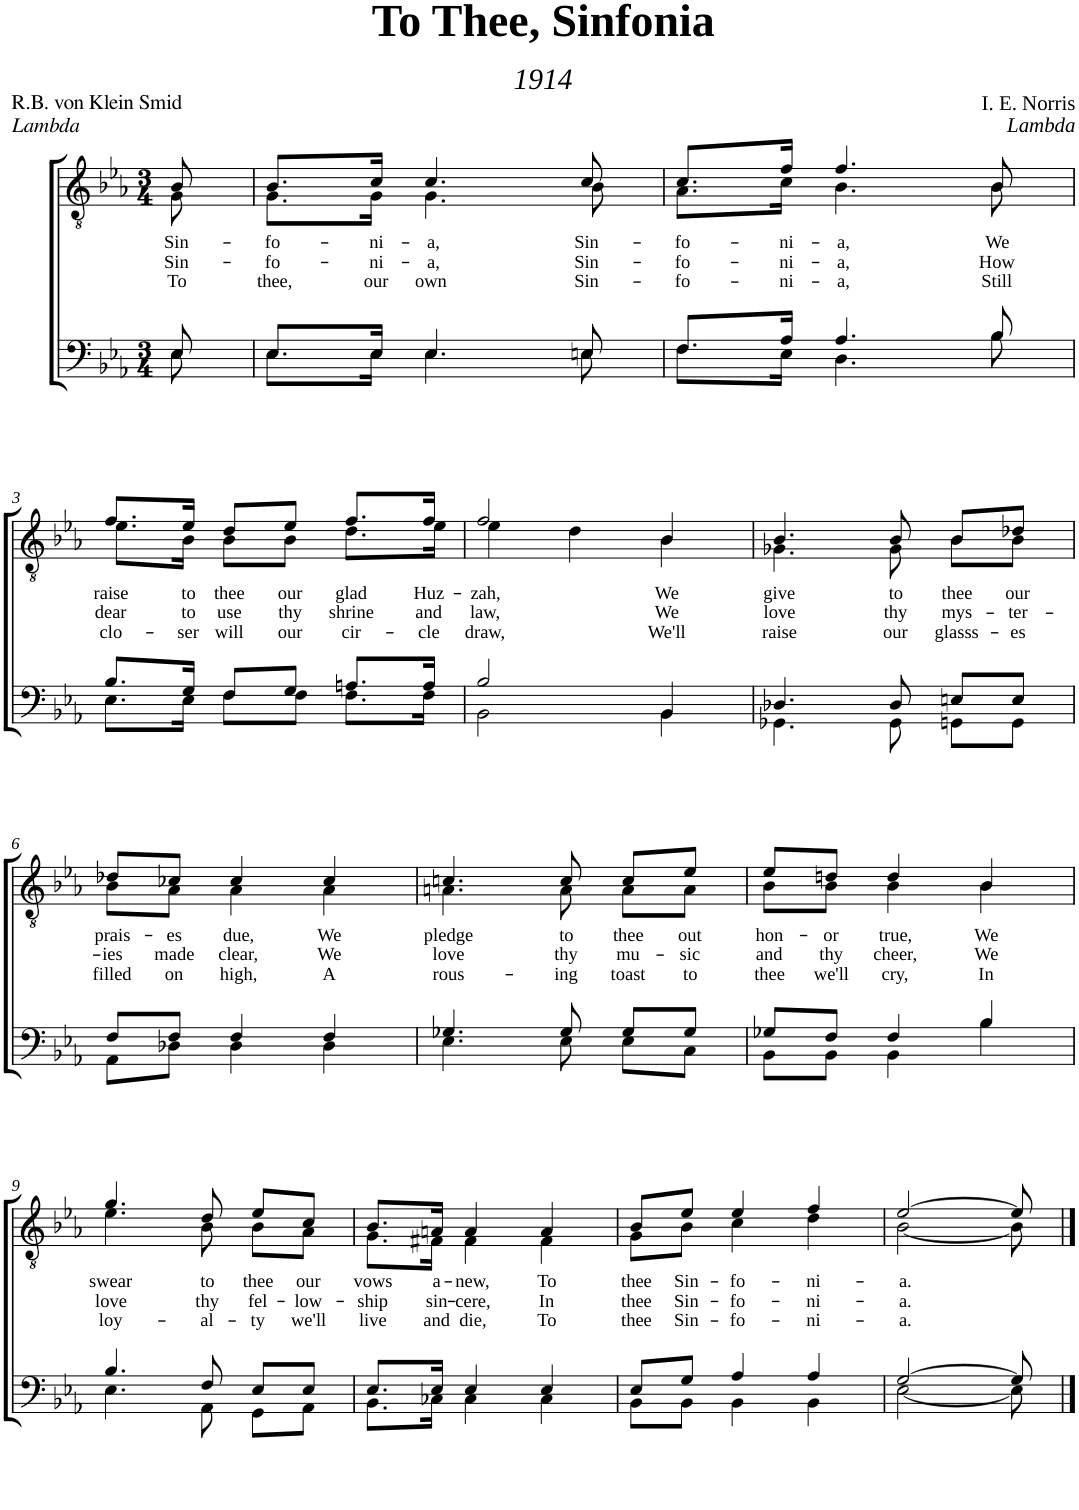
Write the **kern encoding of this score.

**kern	**kern	**text	**text	**text
*part2	*part1	*part1	*part1	*part1
*staff2	*staff1	*staff1	*staff1	*staff1
*I"Bass	*I"Tenor	*	*	*
*clefF4	*clefGv2	*	*	*
*k[b-e-a-]	*k[b-e-a-]	*	*	*
*M3/4	*M3/4	*	*	*
=	=	=	=	=
*^	*	*	*	*
!	!	!	!LO:LY:b	!LO:LY:b	!LO:LY:b
*	*	*^	*	*	*
8E-/	8E-\	8B-/	8G\	Sin-	Sin-	To
=1	=1	=1	=1	=1	=1	=1
!	!	!	!	!LO:LY:b	!LO:LY:b	!LO:LY:b
8.E-/L	8.E-\L	8.B-/L	8.G\L	-fo-	-fo-	thee,
!	!	!	!	!LO:LY:b	!LO:LY:b	!LO:LY:b
16E-/Jk	16E-\Jk	16c/Jk	16G\Jk	-ni-	-ni-	our
!	!	!	!	!LO:LY:b	!LO:LY:b	!LO:LY:b
4.E-/	4.E-\	4.c/	4.G\	-a,	-a,	own
!	!	!	!	!LO:LY:b	!LO:LY:b	!LO:LY:b
8En/	8E\	8c/	8B-\	Sin-	Sin-	Sin-
=2	=2	=2	=2	=2	=2	=2
!	!	!	!	!LO:LY:b	!LO:LY:b	!LO:LY:b
8.F/L	8.F\L	8.c/L	8.A-\L	-fo-	-fo-	-fo-
!	!	!	!	!LO:LY:b	!LO:LY:b	!LO:LY:b
16A-/Jk	16E-\Jk	16f/Jk	16c\Jk	-ni-	-ni-	-ni-
!	!	!	!	!LO:LY:b	!LO:LY:b	!LO:LY:b
4.A-/	4.D\	4.f/	4.B-\	-a,	-a,	-a,
!	!	!	!	!LO:LY:b	!LO:LY:b	!LO:LY:b
8B-/	8B-\	8B-/	8B-\	We	How	Still
!!LO:LB:g=z	!!
=3	=3	=3	=3	=3	=3	=3
!	!	!	!	!LO:LY:b	!LO:LY:b	!LO:LY:b
8.B-/L	8.E-\L	8.f/L	8.e-\L	raise	dear	clo-
!	!	!	!	!LO:LY:b	!LO:LY:b	!LO:LY:b
16G/Jk	16E-\Jk	16e-/Jk	16B-\Jk	to	to	-ser
!	!	!	!	!LO:LY:b	!LO:LY:b	!LO:LY:b
8F/L	8F\L	8d/L	8B-\L	thee	use	will
!	!	!	!	!LO:LY:b	!LO:LY:b	!LO:LY:b
8G/J	8F\J	8e-/J	8B-\J	our	thy	our
!	!	!	!	!LO:LY:b	!LO:LY:b	!LO:LY:b
8.An/L	8.F\L	8.f/L	8.d\L	glad	shrine	cir-
!	!	!	!	!LO:LY:b	!LO:LY:b	!LO:LY:b
16A/Jk	16F\Jk	16f/Jk	16e-\Jk	Huz-	and	-cle
=4	=4	=4	=4	=4	=4	=4
!	!	!	!	!LO:LY:b	!LO:LY:b	!LO:LY:b
2B-/	2BB-\	2f/	4e-\	-zah,	law,	draw,
.	.	.	4d\	.	.	.
!	!	!	!	!LO:LY:b	!LO:LY:b	!LO:LY:b
4BB-/	4BB-\	4B-/	4B-\	We	We	We'll
=5	=5	=5	=5	=5	=5	=5
!	!	!	!	!LO:LY:b	!LO:LY:b	!LO:LY:b
4.D-X/	4.GG-X\	4.B-/	4.G-X\	give	love	raise
!	!	!	!	!LO:LY:b	!LO:LY:b	!LO:LY:b
8D-/	8GG-\	8B-/	8G-\	to	thy	our
!	!	!	!	!LO:LY:b	!LO:LY:b	!LO:LY:b
8En/L	8GGn\L	8B-/L	8B-\L	thee	mys-	glasss-
!	!	!	!	!LO:LY:b	!LO:LY:b	!LO:LY:b
8E/J	8GG\J	8d-X/J	8B-\J	our	-ter-	-es
!!LO:LB:g=z	!!
=6	=6	=6	=6	=6	=6	=6
!	!	!	!	!LO:LY:b	!LO:LY:b	!LO:LY:b
8F/L	8AA-\L	8d-X/L	8B-\L	prais-	-ies	filled
!	!	!	!	!LO:LY:b	!LO:LY:b	!LO:LY:b
8F/J	8D-X\J	8c-X/J	8A-\J	-es	made	on
!	!	!	!	!LO:LY:b	!LO:LY:b	!LO:LY:b
4F/	4D-\	4c-/	4A-\	due,	clear,	high,
!	!	!	!	!LO:LY:b	!LO:LY:b	!LO:LY:b
4F/	4D-\	4c-/	4A-\	We	We	A
=7	=7	=7	=7	=7	=7	=7
!	!	!	!	!LO:LY:b	!LO:LY:b	!LO:LY:b
4.G-X/	4.E-\	4.cn/	4.An\	pledge	love	rous-
!	!	!	!	!LO:LY:b	!LO:LY:b	!LO:LY:b
8G-/	8E-\	8c/	8A\	to	thy	-ing
!	!	!	!	!LO:LY:b	!LO:LY:b	!LO:LY:b
8G-/L	8E-\L	8c/L	8A\L	thee	mu-	toast
!	!	!	!	!LO:LY:b	!LO:LY:b	!LO:LY:b
8G-/J	8C\J	8e-/J	8A\J	out	-sic	to
=8	=8	=8	=8	=8	=8	=8
!	!	!	!	!LO:LY:b	!LO:LY:b	!LO:LY:b
8G-X/L	8BB-\L	8e-/L	8B-\L	hon-	and	thee
!	!	!	!	!LO:LY:b	!LO:LY:b	!LO:LY:b
8F/J	8BB-\J	8dn/J	8B-\J	-or	thy	we'll
!	!	!	!	!LO:LY:b	!LO:LY:b	!LO:LY:b
4F/	4BB-\	4d/	4B-\	true,	cheer,	cry,
!	!	!	!	!LO:LY:b	!LO:LY:b	!LO:LY:b
4B-/	4B-\	4B-/	4B-\	We	We	In
!!LO:LB:g=z	!!
=9	=9	=9	=9	=9	=9	=9
!	!	!	!	!LO:LY:b	!LO:LY:b	!LO:LY:b
4.B-/	4.E-\	4.g/	4.e-\	swear	love	loy-
!	!	!	!	!LO:LY:b	!LO:LY:b	!LO:LY:b
8F/	8AA-\	8d/	8B-\	to	thy	-al-
!	!	!	!	!LO:LY:b	!LO:LY:b	!LO:LY:b
8E-/L	8GG\L	8e-/L	8B-\L	thee	fel-	-ty
!	!	!	!	!LO:LY:b	!LO:LY:b	!LO:LY:b
8E-/J	8AA-\J	8c/J	8A-\J	our	-low-	we'll
=10	=10	=10	=10	=10	=10	=10
!	!	!	!	!LO:LY:b	!LO:LY:b	!LO:LY:b
8.E-/L	8.BB-\L	8.B-/L	8.G\L	vows	-ship	live
!	!	!	!	!LO:LY:b	!LO:LY:b	!LO:LY:b
16E-/Jk	16C-X\Jk	16An/Jk	16F#X\Jk	a-	sin-	and
!	!	!	!	!LO:LY:b	!LO:LY:b	!LO:LY:b
4E-/	4C-\	4A/	4F#\	-new,	-cere,	die,
!	!	!	!	!LO:LY:b	!LO:LY:b	!LO:LY:b
4E-/	4C-\	4A/	4F#\	To	In	To
=11	=11	=11	=11	=11	=11	=11
!	!	!	!	!LO:LY:b	!LO:LY:b	!LO:LY:b
8E-/L	8BB-\L	8B-/L	8G\L	thee	thee	thee
!	!	!	!	!LO:LY:b	!LO:LY:b	!LO:LY:b
8G/J	8BB-\J	8e-/J	8B-\J	Sin-	Sin-	Sin-
!	!	!	!	!LO:LY:b	!LO:LY:b	!LO:LY:b
4A-/	4BB-\	4e-/	4c\	-fo-	-fo-	-fo-
!	!	!	!	!LO:LY:b	!LO:LY:b	!LO:LY:b
4A-/	4BB-\	4f/	4d\	-ni-	-ni-	-ni-
=12	=12	=12	=12	=12	=12	=12
!	!	!	!	!LO:LY:b	!LO:LY:b	!LO:LY:b
[2G/	[2E-\	[2e-/	[2B-\	-a.	-a.	-a.
8G/]	8E-\]	8e-/]	8B-\]	.	.	.
*v	*v	*	*	*	*	*
*	*v	*v	*	*	*
==	==	==	==	==
*-	*-	*-	*-	*-
